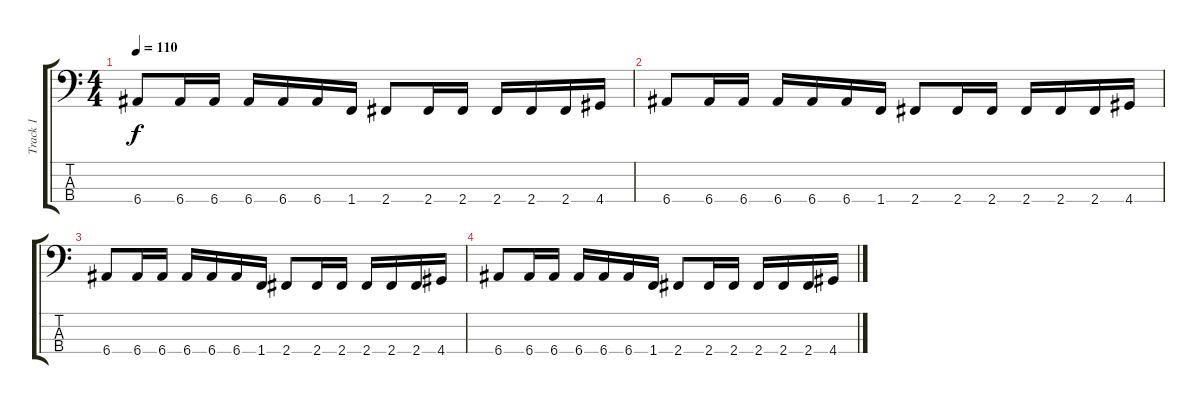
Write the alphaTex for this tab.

\track ("Track 1" "Track 1") {instrument electricbassfinger}
\staff {score tabs}
\tuning (G2 D2 A1 E1) {hide}
\ts (4 4)
\tempo 110
\clef f4
\ks c
6.4.8{dy f} 6.4.16 6.4.16 6.4.16 6.4.16 6.4.16 1.4.16 2.4.8 2.4.16 2.4.16 2.4.16 2.4.16 2.4.16 4.4.16 |
6.4.8 6.4.16 6.4.16 6.4.16 6.4.16 6.4.16 1.4.16 2.4.8 2.4.16 2.4.16 2.4.16 2.4.16 2.4.16 4.4.16 |
6.4.8 6.4.16 6.4.16 6.4.16 6.4.16 6.4.16 1.4.16 2.4.8 2.4.16 2.4.16 2.4.16 2.4.16 2.4.16 4.4.16 |
6.4.8 6.4.16 6.4.16 6.4.16 6.4.16 6.4.16 1.4.16 2.4.8 2.4.16 2.4.16 2.4.16 2.4.16 2.4.16 4.4.16
